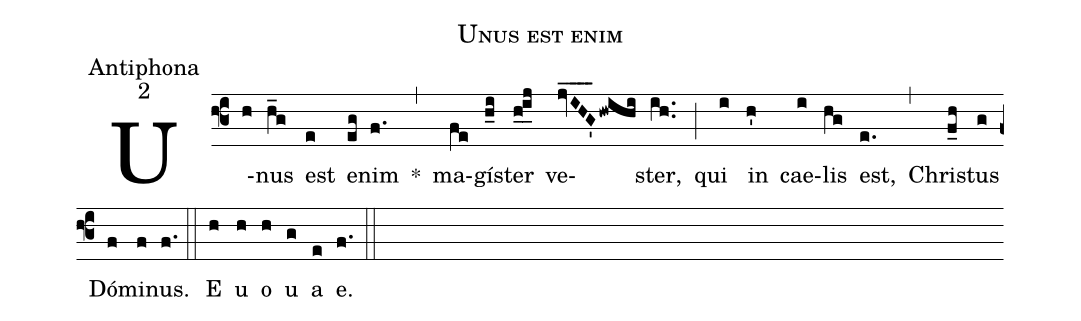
name:Unus est enim;
office-part:Antiphona;
mode:2;
%%
(f3) U(h)nus(h_g) est(e) e(eg)nim(f.) *(,) ma(fe)gí(h_i)ster(h_0i_0j) ve(jv_I_H_G'_3hwihi)ster,(ih..) (;) qui(i) in(h') cae(i)lis(hg) est,(e.) (,) Chri(f_h)stus(g) Dó(f)mi(f)nus.(f.) (::) <eu>E(h) u(h) o(h) u(g) a(e) e.</eu>(f.) (::)
